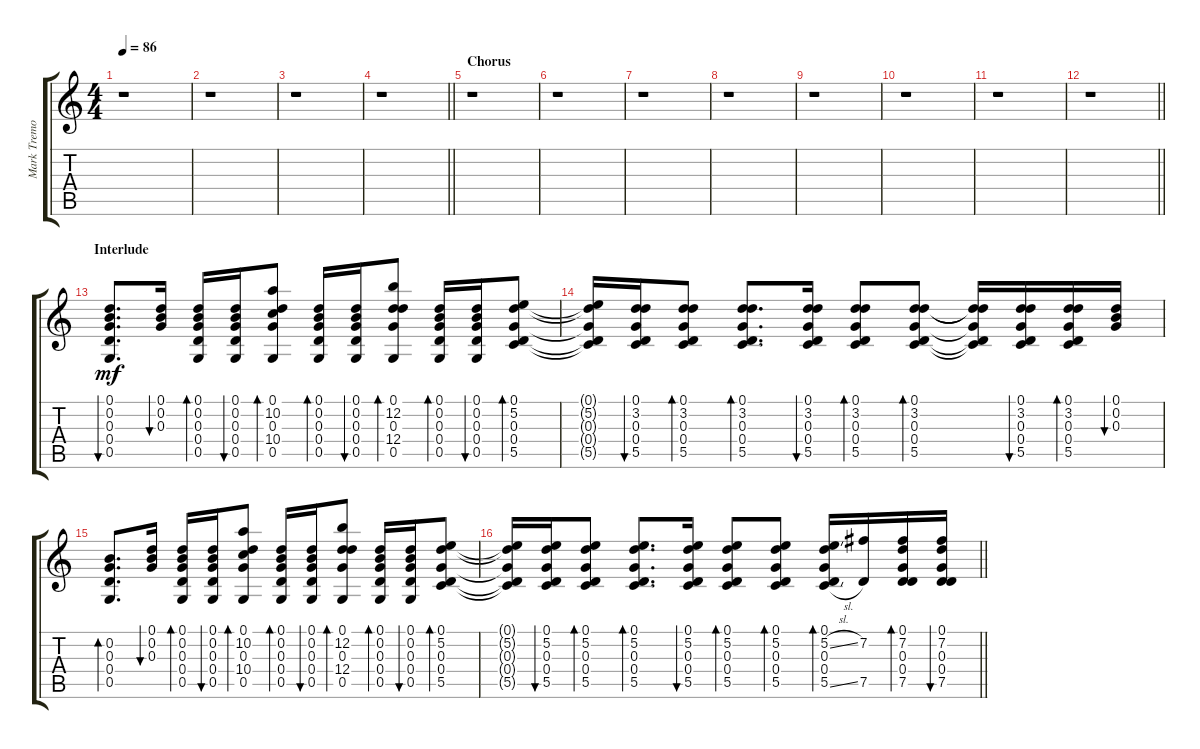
\track ("Mark Tremonti" "Mark Tremo") {instrument electricguitarclean}
\staff {score tabs}
\tuning (D4 B3 G3 D3 G2 D2) {hide}
\ts (4 4)
\tempo 86
\clef g2
\ks c
r.1{dy mf} |
r.1 |
r.1 |
\barLineRight lightlight
r.1 |
\section ("" "Chorus")
r.1 |
r.1 |
r.1 |
r.1 |
r.1 |
r.1 |
r.1 |
\barLineRight lightlight
r.1 |
\section ("" "Interlude")
(0.1 0.2 0.3 0.4 0.5).8{d bu 60} (0.1 0.2 0.3).16{bu 60} (0.1 0.2 0.3 0.4 0.5).16{bd 60} (0.1 0.2 0.3 0.4 0.5).16{bu 60} (0.1 10.2 0.3 10.4 0.5).8{bd 60} (0.1 0.2 0.3 0.4 0.5).16{bd 60} (0.1 0.2 0.3 0.4 0.5).16{bu 60} (0.1 12.2 0.3 12.4 0.5).8{bd 60} (0.1 0.2 0.3 0.4 0.5).16{bd 60} (0.1 0.2 0.3 0.4 0.5).16{bu 60} (0.1 5.2 0.3 0.4 5.5).8{bd 60} |
(0.1{t} 5.2{t} 0.3{t} 0.4{t} 5.5{t}).16 (0.1 3.2 0.3 0.4 5.5).16{bu 60} (0.1 3.2 0.3 0.4 5.5).8{bd 60} (0.1 3.2 0.3 0.4 5.5).8{d bd 60} (0.1 3.2 0.3 0.4 5.5).16{bu 60} (0.1 3.2 0.3 0.4 5.5).8{bd 60} (0.1 3.2 0.3 0.4 5.5).8{bd 60} (0.1{t} 3.2{t} 0.3{t} 0.4{t} 5.5{t}).16 (0.1 3.2 0.3 0.4 5.5).16{bu 60} (0.1 3.2 0.3 0.4 5.5).16{bd 60} (0.1 0.2 0.3).16{bu 60} |
(0.2 0.3 0.4 0.5).8{d bd 60} (0.1 0.2 0.3).16{bu 60} (0.1 0.2 0.3 0.4 0.5).16{bd 60} (0.1 0.2 0.3 0.4 0.5).16{bu 60} (0.1 10.2 0.3 10.4 0.5).8{bd 60} (0.1 0.2 0.3 0.4 0.5).16{bd 60} (0.1 0.2 0.3 0.4 0.5).16{bu 60} (0.1 12.2 0.3 12.4 0.5).8{bd 60} (0.1 0.2 0.3 0.4 0.5).16{bd 60} (0.1 0.2 0.3 0.4 0.5).16{bu 60} (0.1 5.2 0.3 0.4 5.5).8{bd 60} |
\barLineRight lightlight
(0.1{t} 5.2{t} 0.3{t} 0.4{t} 5.5{t}).16 (0.1 5.2 0.3 0.4 5.5).16{bu 60} (0.1 5.2 0.3 0.4 5.5).8{bd 60} (0.1 5.2 0.3 0.4 5.5).8{d bd 60} (0.1 5.2 0.3 0.4 5.5).16{bu 60} (0.1 5.2 0.3 0.4 5.5).8{bd 60} (0.1 5.2 0.3 0.4 5.5).8{bd 60} (0.1 5.2{sl} 0.3 0.4 5.5{sl}).16{bd 60} (7.2 7.5).16 (0.1 7.2 0.3 0.4 7.5).16{bd 60} (0.1 7.2 0.3 0.4 7.5).16{bu 60}
